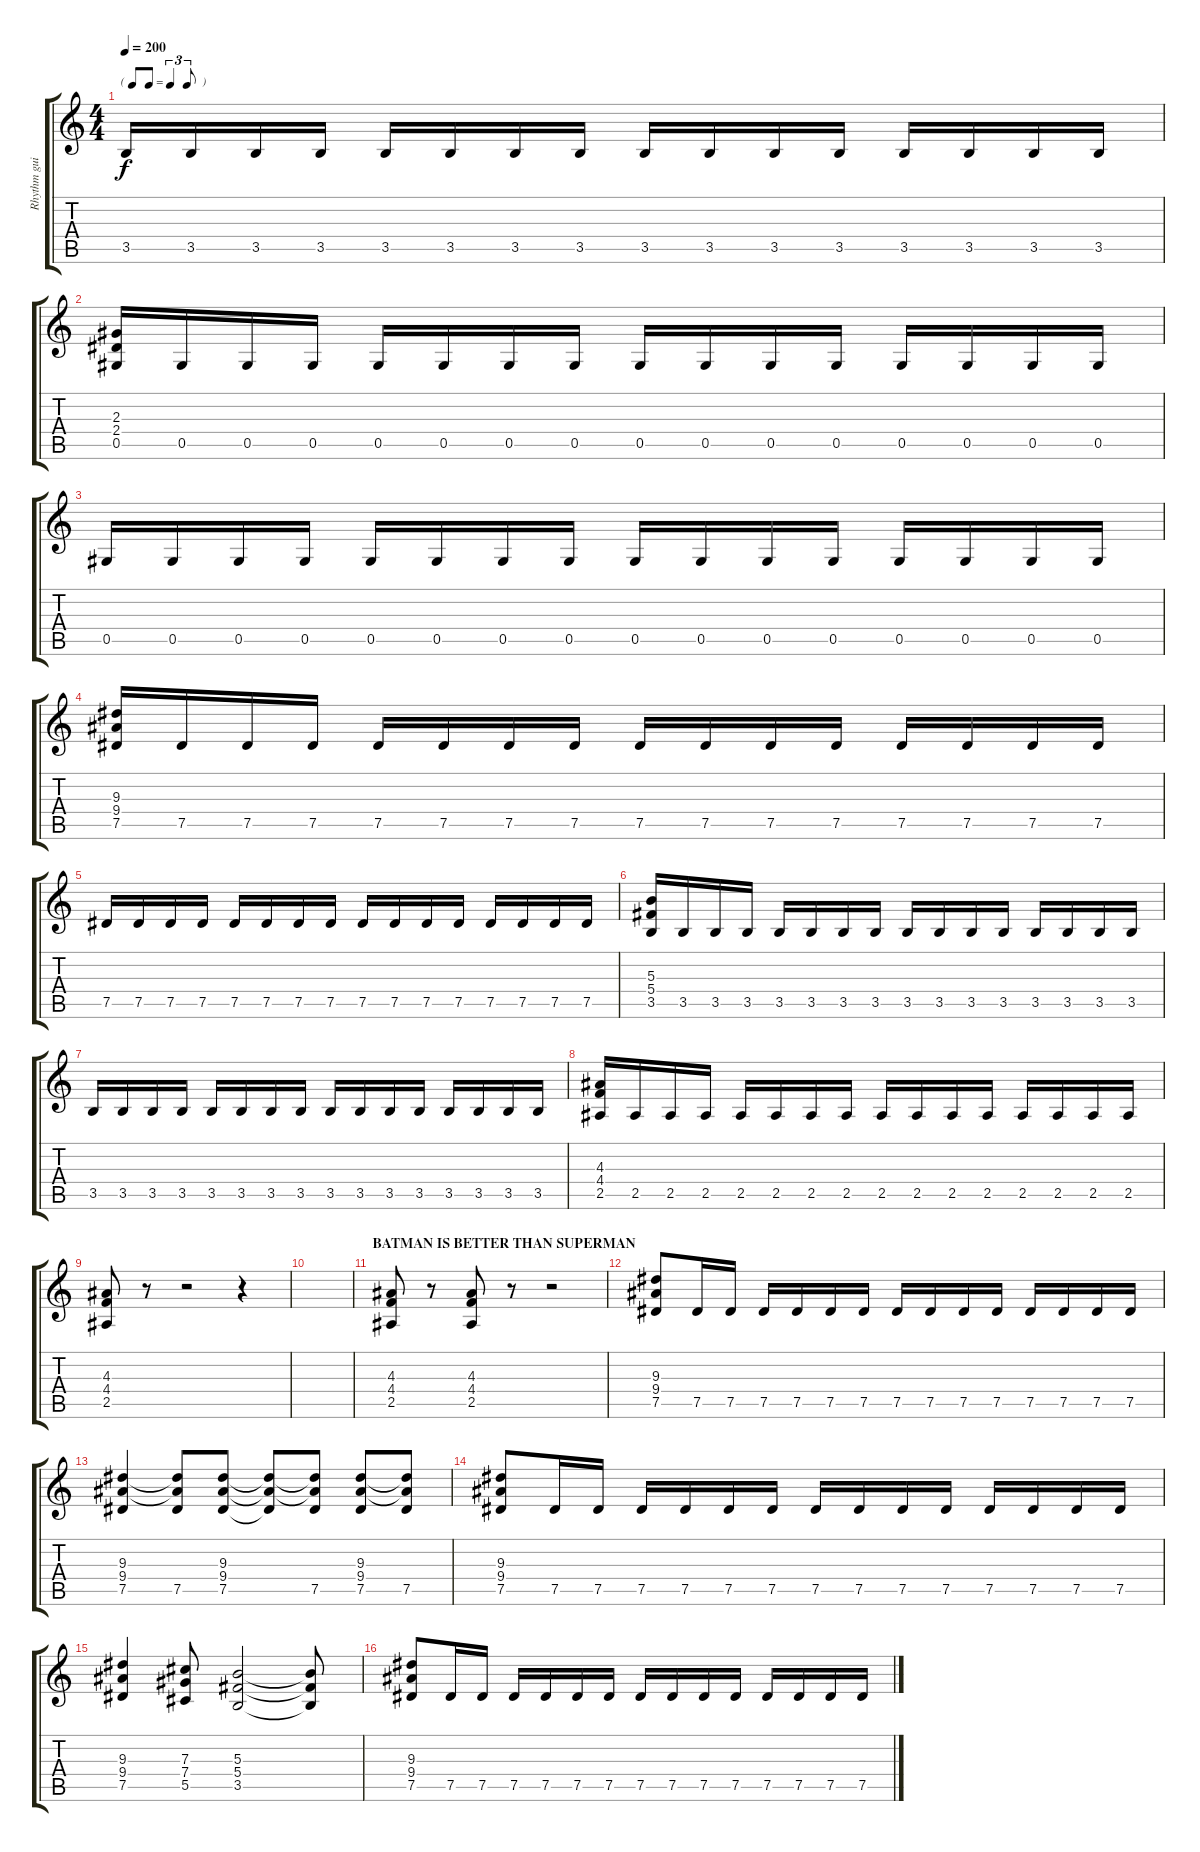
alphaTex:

\track ("Rhythm guitar 1 (retard 1)" "Rhythm gui") {instrument distortionguitar}
\staff {score tabs}
\tuning (Eb4 Bb3 Gb3 Db3 Ab2 Eb2) {hide}
\ts (4 4)
\tf triplet8th
\tempo 200
\clef g2
\ks c
3.5.16{dy f} 3.5.16 3.5.16 3.5.16 3.5.16 3.5.16 3.5.16 3.5.16 3.5.16 3.5.16 3.5.16 3.5.16 3.5.16 3.5.16 3.5.16 3.5.16 |
(2.3 2.4 0.5).16 0.5.16 0.5.16 0.5.16 0.5.16 0.5.16 0.5.16 0.5.16 0.5.16 0.5.16 0.5.16 0.5.16 0.5.16 0.5.16 0.5.16 0.5.16 |
0.5.16 0.5.16 0.5.16 0.5.16 0.5.16 0.5.16 0.5.16 0.5.16 0.5.16 0.5.16 0.5.16 0.5.16 0.5.16 0.5.16 0.5.16 0.5.16 |
(9.3 9.4 7.5).16 7.5.16 7.5.16 7.5.16 7.5.16 7.5.16 7.5.16 7.5.16 7.5.16 7.5.16 7.5.16 7.5.16 7.5.16 7.5.16 7.5.16 7.5.16 |
7.5.16 7.5.16 7.5.16 7.5.16 7.5.16 7.5.16 7.5.16 7.5.16 7.5.16 7.5.16 7.5.16 7.5.16 7.5.16 7.5.16 7.5.16 7.5.16 |
(5.3 5.4 3.5).16 3.5.16 3.5.16 3.5.16 3.5.16 3.5.16 3.5.16 3.5.16 3.5.16 3.5.16 3.5.16 3.5.16 3.5.16 3.5.16 3.5.16 3.5.16 |
3.5.16 3.5.16 3.5.16 3.5.16 3.5.16 3.5.16 3.5.16 3.5.16 3.5.16 3.5.16 3.5.16 3.5.16 3.5.16 3.5.16 3.5.16 3.5.16 |
(4.3 4.4 2.5).16 2.5.16 2.5.16 2.5.16 2.5.16 2.5.16 2.5.16 2.5.16 2.5.16 2.5.16 2.5.16 2.5.16 2.5.16 2.5.16 2.5.16 2.5.16 |
(4.3 4.4 2.5).8 r.8 r.2 r.4 |
|
\section ("" "BATMAN IS BETTER THAN SUPERMAN")
(4.3 4.4 2.5).8 r.8 (4.3 4.4 2.5).8 r.8 r.2 |
(9.3 9.4 7.5).8 7.5.16 7.5.16 7.5.16 7.5.16 7.5.16 7.5.16 7.5.16 7.5.16 7.5.16 7.5.16 7.5.16 7.5.16 7.5.16 7.5.16 |
(9.3 9.4 7.5).4 (9.3{t} 9.4{t} 7.5).8 (9.3 9.4 7.5).8 (9.3{t} 9.4{t} 7.5{t}).8 (9.3{t} 9.4{t} 7.5).8 (9.3 9.4 7.5).8 (9.3{t} 9.4{t} 7.5).8 |
(9.3 9.4 7.5).8 7.5.16 7.5.16 7.5.16 7.5.16 7.5.16 7.5.16 7.5.16 7.5.16 7.5.16 7.5.16 7.5.16 7.5.16 7.5.16 7.5.16 |
(9.3 9.4 7.5).4 (7.3 7.4 5.5).8 (5.3 5.4 3.5).2 (5.3{t} 5.4{t} 3.5{t}).8 |
(9.3 9.4 7.5).8 7.5.16 7.5.16 7.5.16 7.5.16 7.5.16 7.5.16 7.5.16 7.5.16 7.5.16 7.5.16 7.5.16 7.5.16 7.5.16 7.5.16
